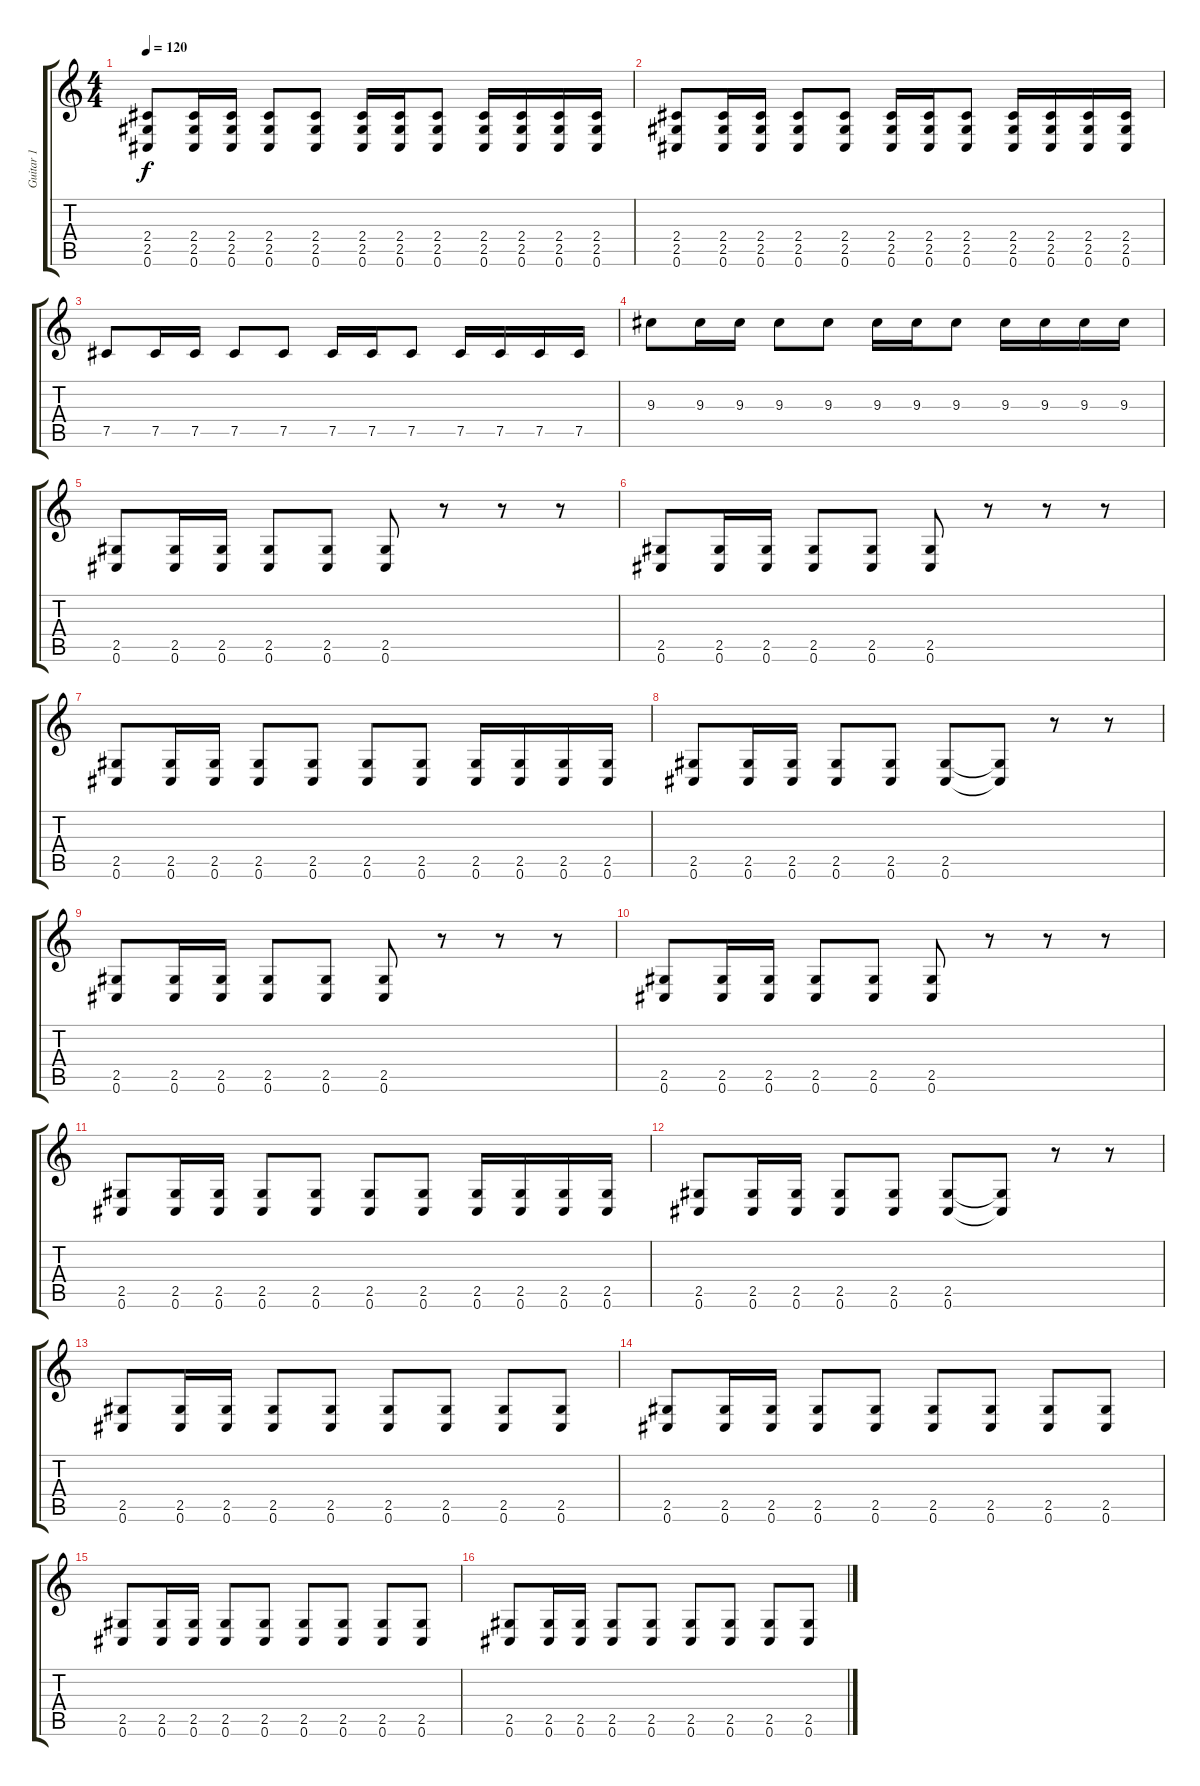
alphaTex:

\track ("Guitar 1" "Guitar 1") {instrument distortionguitar}
\staff {score tabs}
\tuning (Db4 Ab3 E3 B2 Gb2 Db2) {hide}
\ts (4 4)
\tempo 120
\clef g2
\ks c
(2.4 2.5 0.6).8{dy f instrument distortionguitar} (2.4 2.5 0.6).16 (2.4 2.5 0.6).16 (2.4 2.5 0.6).8 (2.4 2.5 0.6).8 (2.4 2.5 0.6).16 (2.4 2.5 0.6).16 (2.4 2.5 0.6).8 (2.4 2.5 0.6).16 (2.4 2.5 0.6).16 (2.4 2.5 0.6).16 (2.4 2.5 0.6).16 |
(2.4 2.5 0.6).8 (2.4 2.5 0.6).16 (2.4 2.5 0.6).16 (2.4 2.5 0.6).8 (2.4 2.5 0.6).8 (2.4 2.5 0.6).16 (2.4 2.5 0.6).16 (2.4 2.5 0.6).8 (2.4 2.5 0.6).16 (2.4 2.5 0.6).16 (2.4 2.5 0.6).16 (2.4 2.5 0.6).16 |
7.5.8 7.5.16 7.5.16 7.5.8 7.5.8 7.5.16 7.5.16 7.5.8 7.5.16 7.5.16 7.5.16 7.5.16 |
9.3.8 9.3.16 9.3.16 9.3.8 9.3.8 9.3.16 9.3.16 9.3.8 9.3.16 9.3.16 9.3.16 9.3.16 |
(2.5 0.6).8 (2.5 0.6).16 (2.5 0.6).16 (2.5 0.6).8 (2.5 0.6).8 (2.5 0.6).8 r.8 r.8 r.8 |
(2.5 0.6).8 (2.5 0.6).16 (2.5 0.6).16 (2.5 0.6).8 (2.5 0.6).8 (2.5 0.6).8 r.8 r.8 r.8 |
(2.5 0.6).8 (2.5 0.6).16 (2.5 0.6).16 (2.5 0.6).8 (2.5 0.6).8 (2.5 0.6).8 (2.5 0.6).8 (2.5 0.6).16 (2.5 0.6).16 (2.5 0.6).16 (2.5 0.6).16 |
(2.5 0.6).8 (2.5 0.6).16 (2.5 0.6).16 (2.5 0.6).8 (2.5 0.6).8 (2.5 0.6).8 (2.5{t} 0.6{t}).8 r.8 r.8 |
(2.5 0.6).8 (2.5 0.6).16 (2.5 0.6).16 (2.5 0.6).8 (2.5 0.6).8 (2.5 0.6).8 r.8 r.8 r.8 |
(2.5 0.6).8 (2.5 0.6).16 (2.5 0.6).16 (2.5 0.6).8 (2.5 0.6).8 (2.5 0.6).8 r.8 r.8 r.8 |
(2.5 0.6).8 (2.5 0.6).16 (2.5 0.6).16 (2.5 0.6).8 (2.5 0.6).8 (2.5 0.6).8 (2.5 0.6).8 (2.5 0.6).16 (2.5 0.6).16 (2.5 0.6).16 (2.5 0.6).16 |
(2.5 0.6).8 (2.5 0.6).16 (2.5 0.6).16 (2.5 0.6).8 (2.5 0.6).8 (2.5 0.6).8 (2.5{t} 0.6{t}).8 r.8 r.8 |
(2.5 0.6).8 (2.5 0.6).16 (2.5 0.6).16 (2.5 0.6).8 (2.5 0.6).8 (2.5 0.6).8 (2.5 0.6).8 (2.5 0.6).8 (2.5 0.6).8 |
(2.5 0.6).8 (2.5 0.6).16 (2.5 0.6).16 (2.5 0.6).8 (2.5 0.6).8 (2.5 0.6).8 (2.5 0.6).8 (2.5 0.6).8 (2.5 0.6).8 |
(2.5 0.6).8 (2.5 0.6).16 (2.5 0.6).16 (2.5 0.6).8 (2.5 0.6).8 (2.5 0.6).8 (2.5 0.6).8 (2.5 0.6).8 (2.5 0.6).8 |
(2.5 0.6).8 (2.5 0.6).16 (2.5 0.6).16 (2.5 0.6).8 (2.5 0.6).8 (2.5 0.6).8 (2.5 0.6).8 (2.5 0.6).8 (2.5 0.6).8
